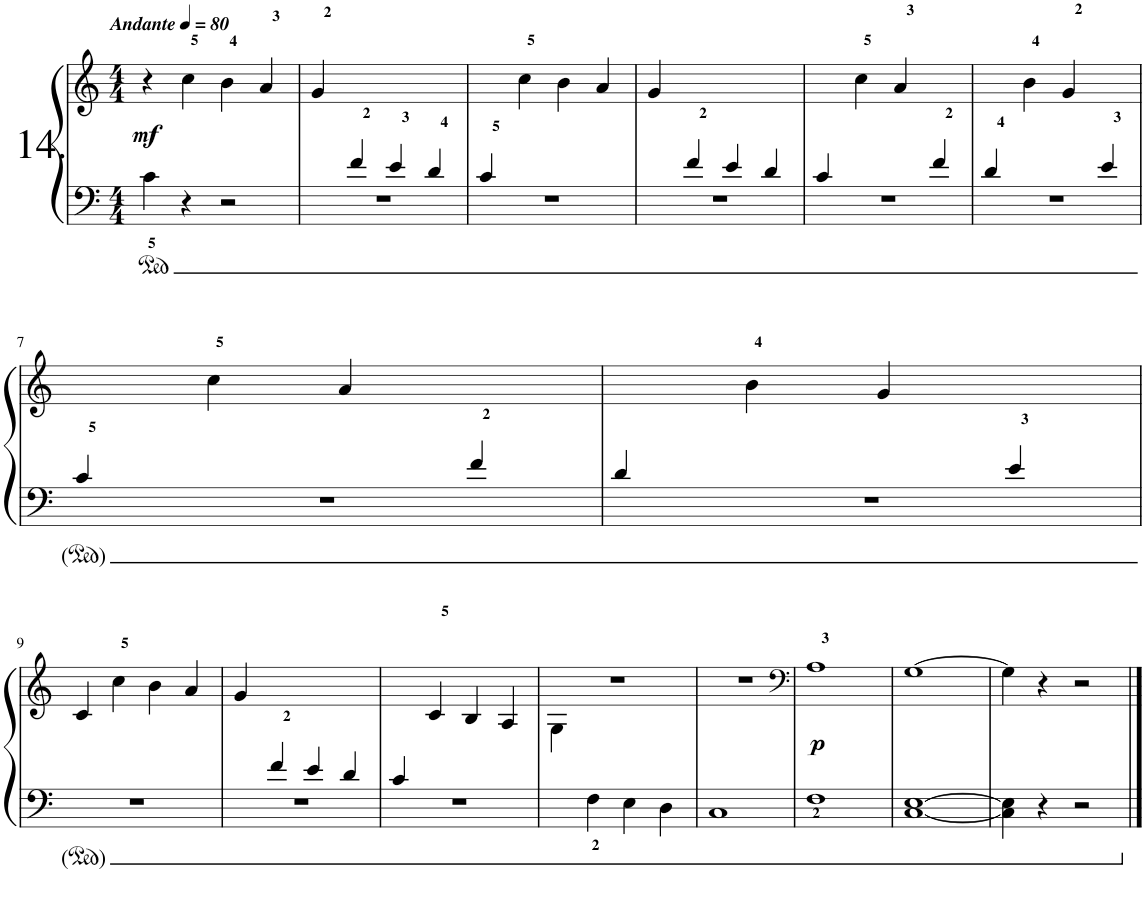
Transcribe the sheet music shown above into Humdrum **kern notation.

**kern	**kern	**dynam
*part1	*part1	*part1
*staff2	*staff1	*staff1/2
*I"Piano	*	*
*I'Pno.	*	*
!!LO:PB:g=z
*clefF4	*clefG2	*
*k[]	*k[]	*
*M4/4	*M4/4	*
*MM80	*MM80	*
=1	=1	=1
!	!LO:TX:a:Bi:t=Andante	!
!	!	!LO:DY:b
4c<\	4r	mf
4r	4cc\	.
2r	4b\	.
.	4a/	.
=2	=2	=2
*^	*	*
4ryy	1r	4g/	.
4f/	.	2.ryy	.
4e/	.	.	.
4d/	.	.	.
=3	=3	=3	=3
4c/	1r	4ryy	.
2.ryy	.	4cc\	.
.	.	4b\	.
.	.	4a/	.
=4	=4	=4	=4
4ryy	1r	4g/	.
4f/	.	2.ryy	.
4e/	.	.	.
4d/	.	.	.
=5	=5	=5	=5
4c/	1r	4ryy	.
2ryy	.	4cc\	.
.	.	4a/	.
4f/	.	4ryy	.
=6	=6	=6	=6
4d/	1r	4ryy	.
2ryy	.	4b\	.
.	.	4g/	.
4e/	.	4ryy	.
!!LO:LB:g=z
=7	=7	=7	=7
4c/	1r	4ryy	.
2ryy	.	4cc\	.
.	.	4a/	.
4f/	.	4ryy	.
=8	=8	=8	=8
4d/	1r	4ryy	.
2ryy	.	4b\	.
.	.	4g/	.
4e/	.	4ryy	.
*v	*v	*	*
!!LO:LB:g=z
=9	=9	=9
1r	4c/	.
.	4cc\	.
.	4b\	.
.	4a/	.
=10	=10	=10
*^	*	*
4ryy	1r	4g/	.
4f/	.	2.ryy	.
4e/	.	.	.
4d/	.	.	.
=11	=11	=11	=11
4c/	1r	4ryy	.
2.ryy	.	4c/	.
.	.	4B/	.
.	.	4A/	.
*v	*v	*	*
=12	=12	=12
*	*^	*
4ryy	1r	4G\	.
4F<\	.	2.ryy	.
4E\	.	.	.
4D\	.	.	.
*	*v	*v	*
=13	=13	=13
1C	1r	.
=14	=14	=14
*	*clefF4	*
!	!	!LO:DY:b
1F	1A	p
=15	=15	=15
[1C [1E	[1G	.
=16	=16	=16
4C\] 4E\]	4G\]	.
4r	4r	.
2r	2r	.
==	==	==
*-	*-	*-
